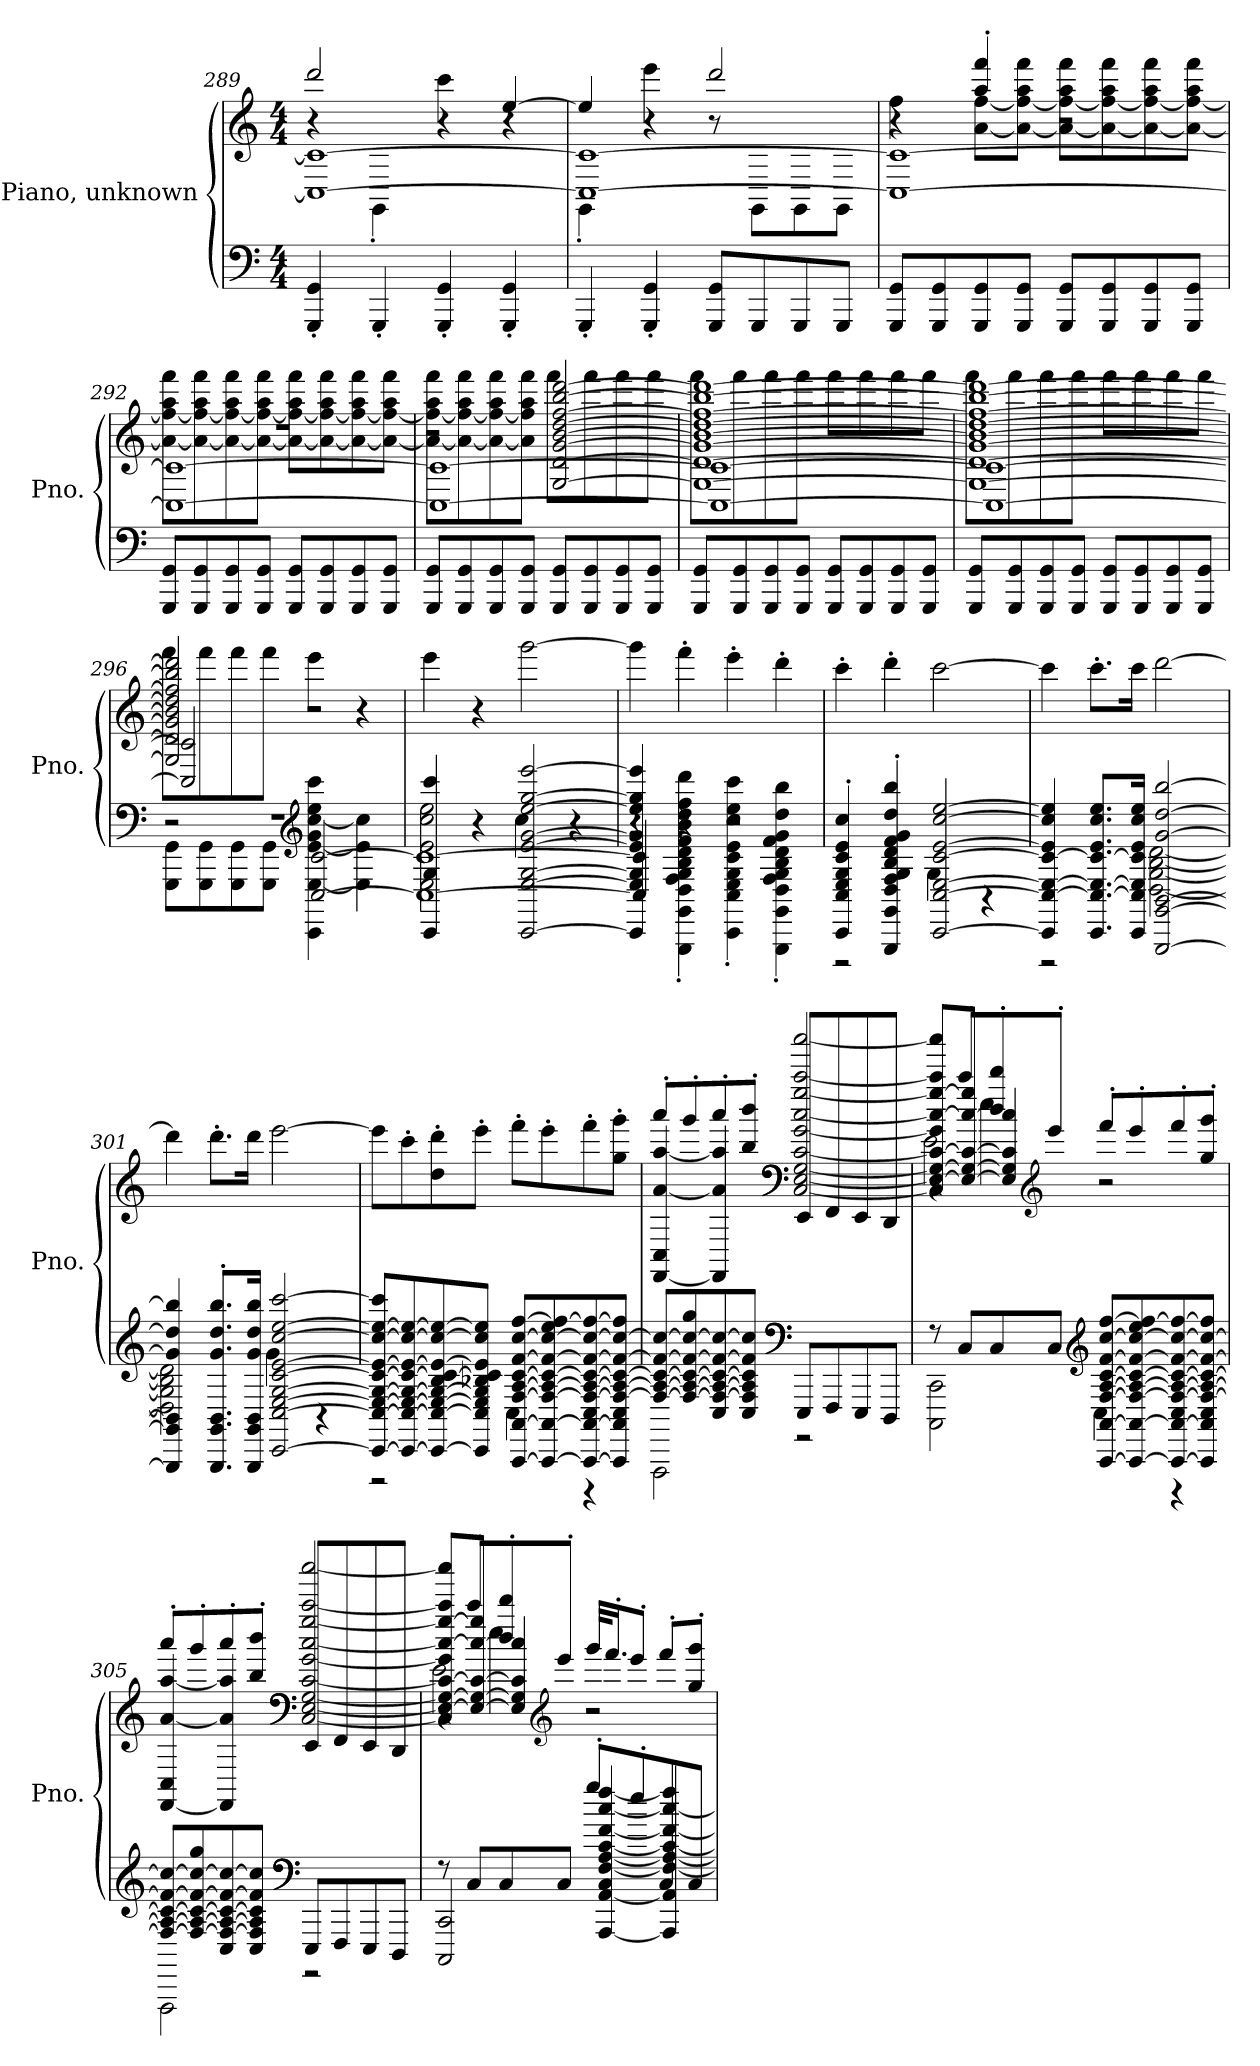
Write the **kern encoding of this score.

**kern	**kern
*part1	*part1
*staff2	*staff1
*I"Piano, unknown	*
*I'Pno.	*
*clefF4	*clefG2
*k[]	*k[]
*M4/4	*M4/4
=289	=289
*	*^
*	*	*^
4GGG/' 4GG/'	2ddd/	4r	1C_ 1c_
4GGG'/	.	4GG'\	.
4GGG/' 4GG/'	4r	4ccc\	.
4GGG/' 4GG/'	[4ee/	4r	.
=290	=290	=290	=290
4GGG'/	4ee/]	4GG'\	1C_ 1c_
4GGG/' 4GG/'	4r	4eee\	.
8GGG/ 8GG/L	2ddd/	8r	.
8GGG/	.	8GG\L	.
8GGG/	.	8GG\	.
8GGG/J	.	8GG\J	.
!!LO:LB:g=z	!!	!!
=291	=291	=291	=291
8GGG/ 8GG/L	4r	4ff\	1C_ 1c_
8GGG/ 8GG/	.	.	.
8GGG/ 8GG/	4aa/' 4fff/'	[8a\ [8ff\L	.
8GGG/ 8GG/J	.	8a\_ 8ff\_ 8aa\ 8fff\J	.
8GGG/ 8GG/L	2r	8a\_ 8ff\_ 8aa\ 8fff\L	.
8GGG/ 8GG/	.	8a\_ 8ff\_ 8aa\ 8fff\	.
8GGG/ 8GG/	.	8a\_ 8ff\_ 8aa\ 8fff\	.
8GGG/ 8GG/J	.	8a\_ 8ff\_ 8aa\ 8fff\J	.
=292	=292	=292	=292
8GGG/ 8GG/L	1r	8a\_ 8ff\_ 8aa\ 8fff\L	1C_ 1c_
8GGG/ 8GG/	.	8a\_ 8ff\_ 8aa\ 8fff\	.
8GGG/ 8GG/	.	8a\_ 8ff\_ 8aa\ 8fff\	.
8GGG/ 8GG/J	.	8a\_ 8ff\_ 8aa\ 8fff\J	.
8GGG/ 8GG/L	.	8a\_ 8ff\_ 8aa\ 8fff\L	.
8GGG/ 8GG/	.	8a\_ 8ff\_ 8aa\ 8fff\	.
8GGG/ 8GG/	.	8a\_ 8ff\_ 8aa\ 8fff\	.
8GGG/ 8GG/J	.	8a\_ 8ff\_ 8aa\ 8fff\J	.
=293	=293	=293	=293
8GGG/ 8GG/L	2r	8a\_ 8ff\_ 8aa\ 8fff\L	1C_ 1c_
8GGG/ 8GG/	.	8a\_ 8ff\_ 8aa\ 8fff\	.
8GGG/ 8GG/	.	8a\_ 8ff\_ 8aa\ 8fff\	.
8GGG/ 8GG/J	.	8a\] 8ff\] 8aa\ 8fff\J	.
8GGG/ 8GG/L	[2G/ [2d/ [2g/ [2b/ [2dd/ [2ff/ [2bb/ [2ddd/	8fff\L	.
8GGG/ 8GG/	.	8fff\	.
8GGG/ 8GG/	.	8fff\	.
8GGG/ 8GG/J	.	8fff\J	.
!!LO:PB:g=z	!!	!!
=294	=294	=294	=294
8GGG/ 8GG/L	1G_ 1d_ 1g_ 1b_ 1dd_ 1ff_ 1bb_ 1ddd_	8fff\L	1C_ 1c_
8GGG/ 8GG/	.	8fff\	.
8GGG/ 8GG/	.	8fff\	.
8GGG/ 8GG/J	.	8fff\J	.
8GGG/ 8GG/L	.	8fff\L	.
8GGG/ 8GG/	.	8fff\	.
8GGG/ 8GG/	.	8fff\	.
8GGG/ 8GG/J	.	8fff\J	.
=295	=295	=295	=295
8GGG/ 8GG/L	1G_ 1d_ 1g_ 1b_ 1dd_ 1ff_ 1bb_ 1ddd_	8fff\L	1C_ 1c_
8GGG/ 8GG/	.	8fff\	.
8GGG/ 8GG/	.	8fff\	.
8GGG/ 8GG/J	.	8fff\J	.
8GGG/ 8GG/L	.	8fff\L	.
8GGG/ 8GG/	.	8fff\	.
8GGG/ 8GG/	.	8fff\	.
8GGG/ 8GG/J	.	8fff\J	.
=296	=296	=296	=296
*^	*	*	*
*	*^	*	*	*
1r	8GGG\ 8GG\L	2r	2G/] 2d/] 2g/] 2b/] 2dd/] 2ff/] 2bb/] 2ddd/]	8fff\L	2C/] 2c/]
.	8GGG\ 8GG\	.	.	8fff\	.
.	8GGG\ 8GG\	.	.	8fff\	.
.	8GGG\ 8GG\J	.	.	8fff\J	.
*clefG2	*	*	*	*	*
.	4CC\ [4E\ [4e\ 4g\ [4cc\ 4ee\ 4ccc\	[2C/ [2c/	2r	4eee\	2r
.	4E\] 4e\] 4cc\]	.	.	4r	.
*	*	*	*v	*v	*v
=297	=297	=297	=297
4CC/ 4G/ 4ccc/	2E\ 2e\ 2cc\ 2ee\	1C_ 1c_	4eee\
4r	.	.	4r
[2CC/ [2E/ [2G/ [2e/ [2g/ [2ee/ [2gg/ [2eee/	4cc\	.	[2ggg\
.	4r	.	.
!!LO:LB:g=z
=298	=298	=298	=298
4CC/] 4E/] 4G/] 4e/] 4g/] 4ee/] 4gg/] 4eee/]	4r	4C/] 4c/]	4ggg\]
4r	4GGG\' 4GG\' 4D\' 4F\' 4G\' 4B\' 4d\' 4f\' 4b\' 4dd\' 4ff\' 4ddd\'	4r	4fff'\
2r	4CC\' 4C\' 4E\' 4G\' 4c\' 4e\' 4cc\' 4ee\' 4ccc\'	2r	4eee'\
.	4GGG\' 4GG\' 4D\' 4F\' 4G\' 4B\' 4d\' 4f\' 4g\' 4dd\' 4bb\'	.	4ddd'\
*	*v	*v	*
=299	=299	=299
4CC/' 4C/' 4E/' 4G/' 4c/' 4e/' 4cc/'	2r	4ccc'\
4GGG/' 4GG/' 4D/' 4F/' 4G/' 4B/' 4d/' 4f/' 4g/' 4dd/' 4bb/'	.	4ddd'\
[2CC/ [2C/ [2E/ [2c/ [2e/ [2cc/ [2ee/	4G\	[2ccc\
.	4r	.
=300	=300	=300
4CC/] 4C/_ 4E/_ 4c/_ 4e/] 4cc/] 4ee/]	2r	4ccc\]
8.CC/ 8.C/_ 8.E/_ 8.c/_ 8.e/ 8.cc/ 8.ee/L	.	8.ccc'\L
16CC/ 16C/] 16E/] 16c/] 16e/ 16cc/ 16ee/Jk	.	16ccc\Jk
[2GGG/ [2GG/ [2BB/ [2g/ [2dd/ [2bb/	[2D\ [2G\ [2B\ [2d\	[2ddd\
=301	=301	=301
4GGG/] 4GG/] 4BB/] 4g/] 4dd/] 4bb/]	2D\] 2G\] 2B\] 2d\]	4ddd\]
8.GGG/' 8.GG/' 8.BB/' 8.g/' 8.dd/' 8.bb/'L	.	8.ddd'\L
16GGG/ 16GG/ 16BB/ 16g/ 16dd/ 16bb/Jk	.	16ddd\Jk
[2CC/ [2C/ [2E/ [2G/ [2c/ [2e/ [2cc/ [2ee/ [2ccc/	4g\	[2eee\
.	4r	.
=302	=302	=302
8CC/_ 8C/_ 8E/_ 8G/_ 8c/_ 8e/_ 8cc/_ 8ee/_ 8ccc/]L	2r	8eee\L]
8CC/_ 8C/_ 8E/_ 8G/_ 8c/_ 8e/_ 8cc/_ 8ee/_	.	8ccc'\
8CC/_ 8C/_ 8E/_ 8G/_ 8B/ 8c/_ 8e/_ 8cc/_ 8ee/_	.	8dd\' 8ddd\'
8CC/] 8C/] 8E/] 8G/] 8B-X/ 8c/] 8e/] 8cc/] 8ee/]J	.	8eee'\J
[8AAA/ [8AA/ [8F/ [8A/ [8c/ [8f/ [8cc/ [8ff/L	4C\	8fff'\L
8AAA/_ 8AA/_ 8F/_ 8A/_ 8c/_ 8f/_ 8cc/_ 8ee/ 8ff/_	.	8eee'\
8AAA/_ 8AA/_ 8C/ 8F/_ 8A/_ 8c/_ 8f/_ 8cc/_ 8ff/_	4r	8fff'\
8AAA/] 8AA/] 8C/ 8F/_ 8A/_ 8c/_ 8f/_ 8cc/_ 8ff/]J	.	8gg\' 8ggg\'J
!!LO:LB:g=z
=303	=303	=303
*	*	*^
8F/_ 8A/_ 8c/_ 8f/_ 8cc/_L	2FFF\	8aaa'/L	[4FF/ 4C/ [4a/ [4aa/
8F/_ 8A/_ 8c/_ 8f/_ 8cc/_ 8gg/	.	8ggg'/	.
8C/ 8F/_ 8A/_ 8c/_ 8f/_ 8cc/_	.	8aaa'/	4FF/] 4a/] 4aa/]
8C/ 8F/] 8A/] 8c/] 8f/] 8cc/]J	.	8bb/' 8bbb/'J	.
*clefF4	*	*clefF4	*
8EEE/L	2r	8EE/L	[2C/ [2E/ [2G/ [2c/ [2g/ [2cc/ [2gg/ [2ccc/ [2cccc/
8FFF/	.	8FF/	.
8EEE/	.	8EE/	.
8DDD/J	.	8DD/J	.
=304	=304	=304	=304
*	*	*^	*^
8r	2CCC\ 2CC\	8r	4r	8C/] 8E/_ 8G/_ 8c/_ 8g/] 8cc/_ 8gg/_ 8ccc/] 8cccc/]L	2e\
8C/L	.	8ccc'/L	.	8E/_ 8G/_ 8c/_ 8cc/_ 8gg/]J	.
8C/	.	8dd/' 8ddd/'	4ee\	4E/] 4G/] 4c/] 4cc/]	.
*	*	*clefG2	*	*	*
8C/J	.	8eee'/J	.	.	.
*clefG2	*	*	*	*	*
[8AAA/ [8AA/ [8F/ [8A/ [8c/ [8f/ [8cc/ [8ff/L	4C\	8fff'/L	2r	2r	2r
8AAA/_ 8AA/_ 8F/_ 8A/_ 8c/_ 8f/_ 8cc/_ 8ee/ 8ff/_	.	8eee'/	.	.	.
8AAA/_ 8AA/_ 8C/ 8F/_ 8A/_ 8c/_ 8f/_ 8cc/_ 8ff/_	4r	8fff'/	.	.	.
8AAA/] 8AA/] 8C/ 8F/_ 8A/_ 8c/_ 8f/_ 8cc/_ 8ff/]J	.	8gg/' 8ggg/'J	.	.	.
*	*	*	*v	*v	*v
=305	=305	=305	=305
8F/_ 8A/_ 8c/_ 8f/_ 8cc/_L	2FFF\	8aaa'/L	[4FF/ 4C/ [4a/ [4aa/
8F/_ 8A/_ 8c/_ 8f/_ 8cc/_ 8gg/	.	8ggg'/	.
8C/ 8F/_ 8A/_ 8c/_ 8f/_ 8cc/_	.	8aaa'/	4FF/] 4a/] 4aa/]
8C/ 8F/] 8A/] 8c/] 8f/] 8cc/]J	.	8bb/' 8bbb/'J	.
*clefF4	*	*clefF4	*
8EEE/L	2r	8EE/L	[2C/ [2E/ [2G/ [2c/ [2g/ [2cc/ [2gg/ [2ccc/ [2cccc/
8FFF/	.	8FF/	.
8EEE/	.	8EE/	.
8DDD/J	.	8DD/J	.
!!LO:LB:g=z
=306	=306	=306	=306
*	*	*^	*^
8r	2CCC/ 2CC/	8r	4r	8C/] 8E/_ 8G/_ 8c/_ 8g/] 8cc/_ 8gg/_ 8ccc/] 8cccc/]L	2e\
8C/L	.	8ccc'/L	.	8E/_ 8G/_ 8c/_ 8cc/_ 8gg/]J	.
8C/	.	8dd/' 8ddd/'	4ee\	4E/] 4G/] 4c/] 4cc/]	.
*	*	*clefG2	*	*	*
8C/J	.	8eee'/J	.	.	.
8gg'/L	[4AAA/ [4AA/ 4C/ [4F/ [4A/ [4c/ [4f/ [4cc/ [4ff/	32ggg/KLL	2r	2r	2r
.	.	16.fff'/J	.	.	.
8ee'/	.	8eee'/J	.	.	.
8C/	4AAA/] 4AA/] 4F/_ 4A/_ 4c/_ 4f/_ 4cc/_ 4ff/]	8fff'/L	.	.	.
8C/J	.	8gg/' 8ggg/'J	.	.	.
*v	*v	*	*	*	*
*	*v	*v	*v	*v
=	=
*-	*-
